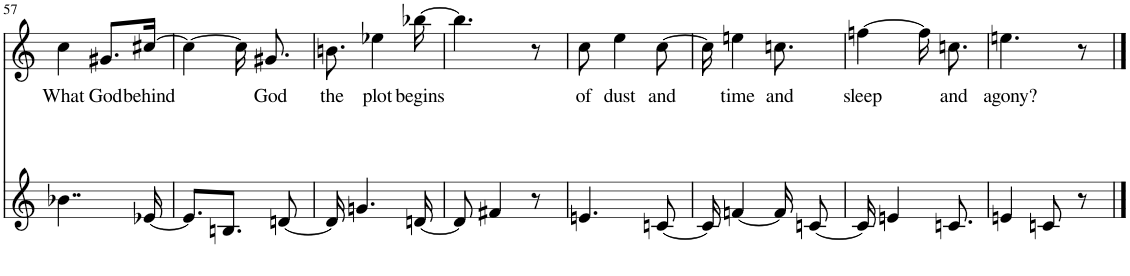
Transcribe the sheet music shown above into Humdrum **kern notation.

**kern	**kern	**text
*part2	*part1	*part1
*staff2	*staff1	*staff1
*I"Piano	*I"Piano	*
*I'Pno	*I'Pno	*
!!LO:PB:g=z
*clefG2	*clefG2	*
*k[]	*k[]	*
*M2/4	*M2/4	*
=57	=57	=57
!	!	!LO:LY:b
4..b-X\	4cc\	What
!	!	!LO:LY:b
.	8.g#X/L	God
!	!	!LO:LY:b
[16e-X/	[16cc#X/Jk	behind
=58	=58	=58
8.e-/L]	4cc#\_	.
8.Bn/J	.	.
.	16cc#\]	.
!	!	!LO:LY:b
.	8.g#X/	God
[8dn/	.	.
=59	=59	=59
!	!	!LO:LY:b
16d/]	8.bn\	the
4.gn/	.	.
!	!	!LO:LY:b
.	4ee-X\	plot
!	!	!LO:LY:b
[16dn/	[16bb-X\	begins
=60	=60	=60
8d/]	4.bb-\]	.
4f#X/	.	.
8r	8r	.
=61	=61	=61
!	!	!LO:LY:b
4.en/	8cc\	of
!	!	!LO:LY:b
.	4ee\	dust
!	!	!LO:LY:b
[8cn/	[8cc\	and
=62	=62	=62
16c/]	16cc\]	.
!	!	!LO:LY:b
[4fn/	4een\	time
!	!	!LO:LY:b
16f/]	8.ccn\	and
[8cn/	.	.
=63	=63	=63
!	!	!LO:LY:b
16c/]	[4ffn\	sleep
4en/	.	.
.	16ff\]	.
!	!	!LO:LY:b
8.cn/	8.ccn\	and
=64	=64	=64
!	!	!LO:LY:b
4en/	4.een\	agony?
8cn/	.	.
8r	8r	.
==	==	==
*-	*-	*-
